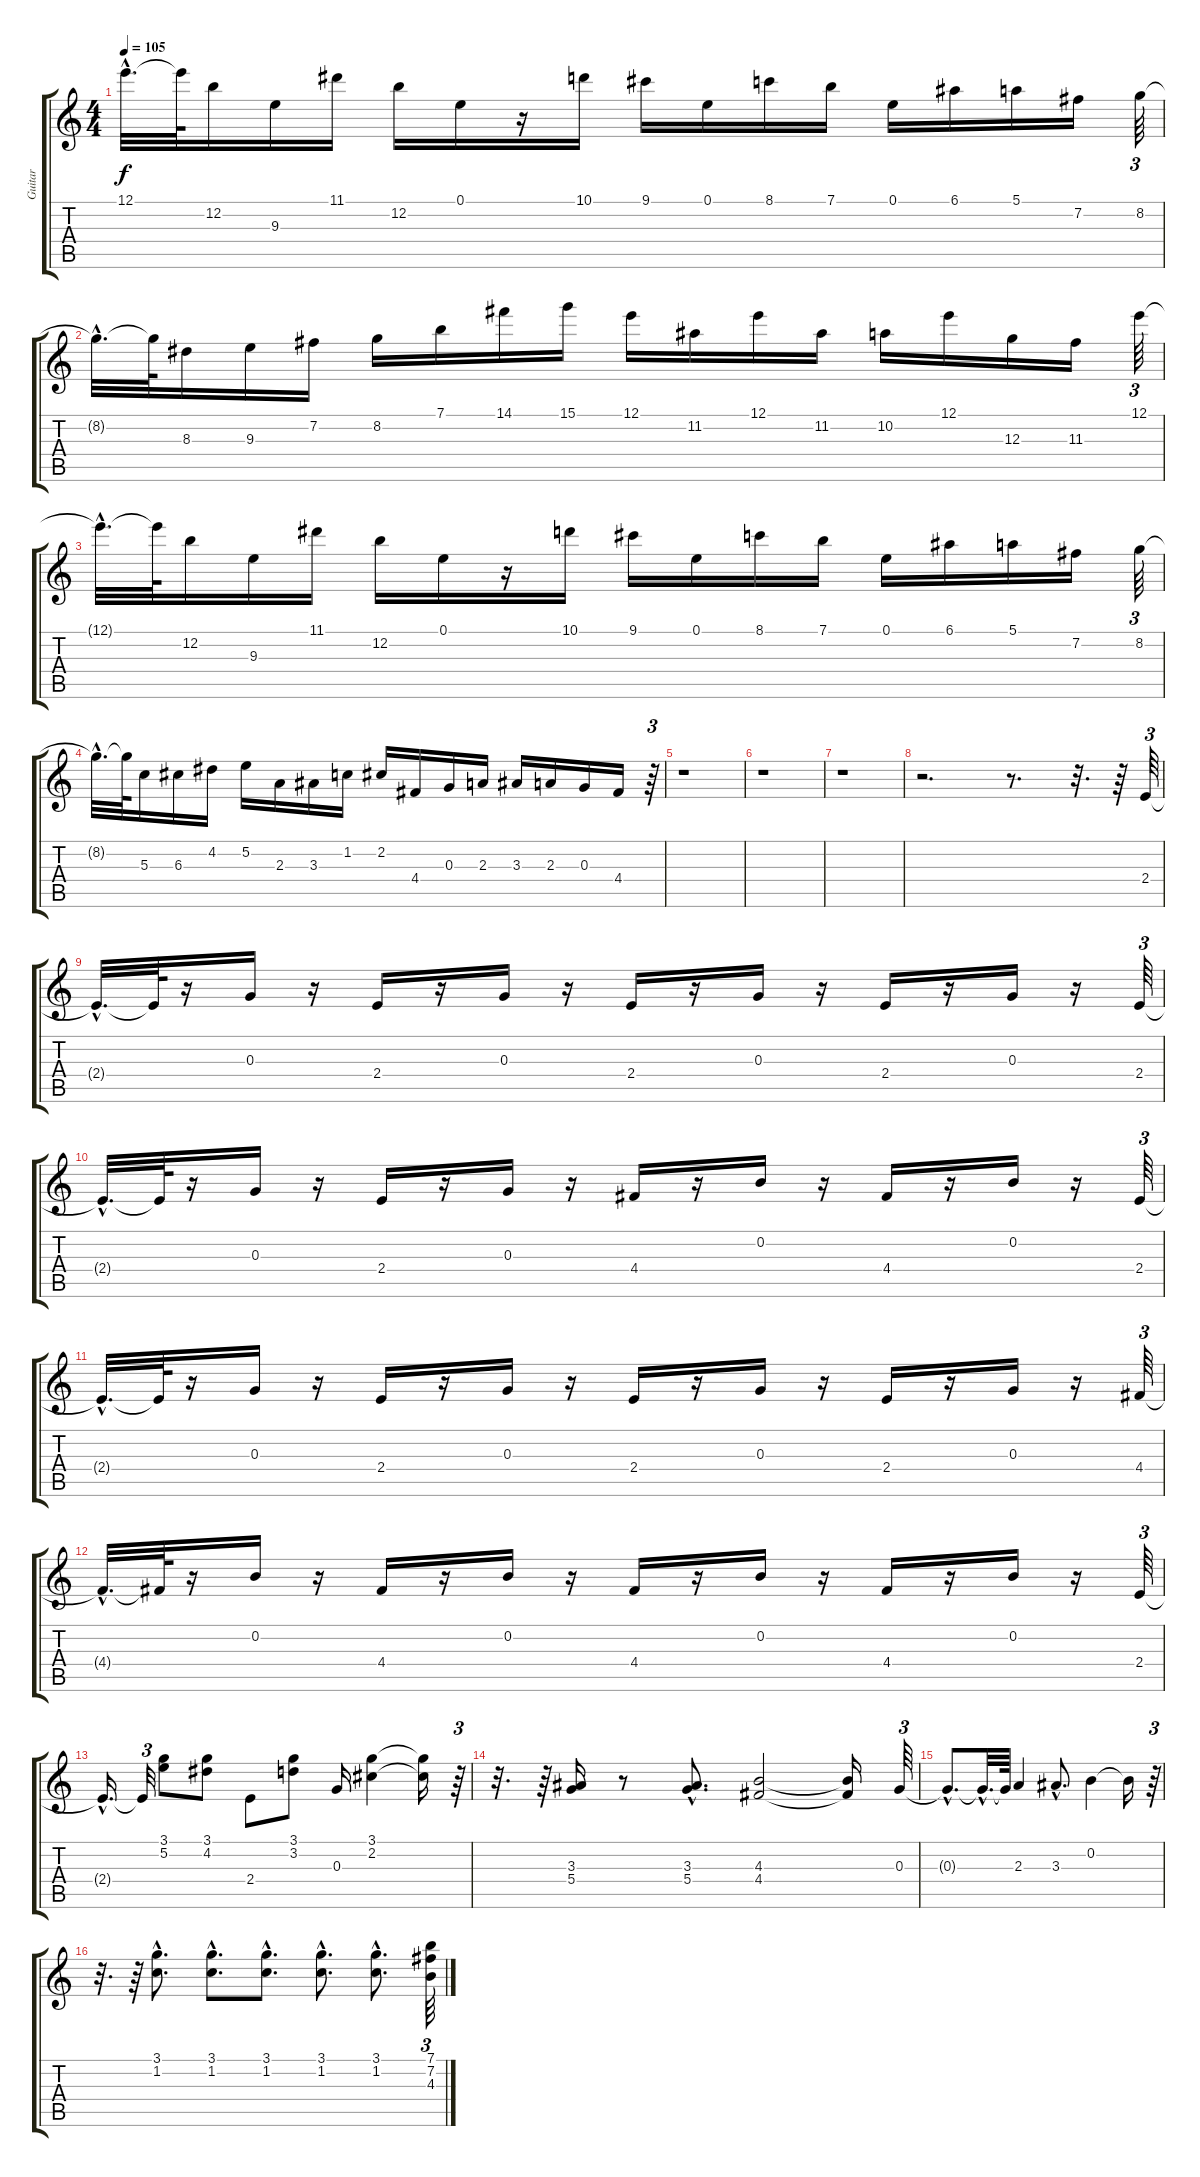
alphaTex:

\track ("Guitar" "Guitar") {instrument distortionguitar}
\staff {score tabs}
\tuning (E4 B3 G3 D3 A2 E2) {hide}
\ts (4 4)
\tempo 105
\clef g2
\ks c
12.1{hac t}.32{d dy f} 12.1{t}.64 12.2.16 9.3.16 11.1.16 12.2.16 0.1.16 r.16 10.1.16 9.1.16 0.1.16 8.1.16 7.1.16 0.1.16 6.1.16 5.1.16 7.2.16 8.2.64{tu (3 2)} |
8.2{hac t}.32{d} 8.2{t}.64 8.3.16 9.3.16 7.2.16 8.2.16 7.1.16 14.1.16 15.1.16 12.1.16 11.2.16 12.1.16 11.2.16 10.2.16 12.1.16 12.3.16 11.3.16 12.1.64{tu (3 2)} |
12.1{hac t}.32{d} 12.1{t}.64 12.2.16 9.3.16 11.1.16 12.2.16 0.1.16 r.16 10.1.16 9.1.16 0.1.16 8.1.16 7.1.16 0.1.16 6.1.16 5.1.16 7.2.16 8.2.64{tu (3 2)} |
8.2{hac t}.32{d} 8.2{t}.64 5.3.16 6.3.16 4.2.16 5.2.16 2.3.16 3.3.16 1.2.16 2.2.16 4.4.16 0.3.16 2.3.16 3.3.16 2.3.16 0.3.16 4.4.16 r.64{tu (3 2)} |
r.1 |
r.1 |
r.1 |
r.2{d} r.8{d} r.32{d} r.64 2.4.64{tu (3 2) volume 5} |
2.4{hac t}.32{d} 2.4{t}.64 r.16 0.3.16 r.16 2.4.16 r.16 0.3.16 r.16 2.4.16 r.16 0.3.16 r.16 2.4.16 r.16 0.3.16 r.16 2.4.64{tu (3 2)} |
2.4{hac t}.32{d} 2.4{t}.64 r.16 0.3.16 r.16 2.4.16 r.16 0.3.16 r.16 4.4.16 r.16 0.2.16 r.16 4.4.16 r.16 0.2.16 r.16 2.4.64{tu (3 2)} |
2.4{hac t}.32{d} 2.4{t}.64 r.16 0.3.16 r.16 2.4.16 r.16 0.3.16 r.16 2.4.16 r.16 0.3.16 r.16 2.4.16 r.16 0.3.16 r.16 4.4.64{tu (3 2)} |
4.4{hac t}.32{d} 4.4{t}.64 r.16 0.2.16 r.16 4.4.16 r.16 0.2.16 r.16 4.4.16 r.16 0.2.16 r.16 4.4.16 r.16 0.2.16 r.16 2.4.64{tu (3 2)} |
2.4{hac t}.16{d} 2.4{t}.32{tu (3 2)} (3.1 5.2).8 (3.1 4.2).8 2.4.8 (3.1 3.2).8 0.3.16 (3.1 2.2).4 (3.1{t} 2.2{t}).16 r.64{tu (3 2)} |
r.32{d} r.64 (3.3 5.4).16 r.8 (3.3{hac} 5.4{hac}).8{d} (4.3 4.4).2 (4.3{t} 4.4{t}).16 0.3.64{tu (3 2)} |
0.3{hac t}.8{d} 0.3{hac t}.32{d} 0.3{t}.64 2.3.4 3.3{hac}.8{d} 0.2.4 0.2{t}.16 r.64{tu (3 2)} |
r.32{d} r.64 (3.1{hac} 1.2{hac}).8{d} (3.1{hac} 1.2{hac}).8{d} (3.1{hac} 1.2{hac}).8{d} (3.1{hac} 1.2{hac}).8{d} (3.1{hac} 1.2{hac}).8{d} (7.1 7.2 4.3).64{tu (3 2)}
